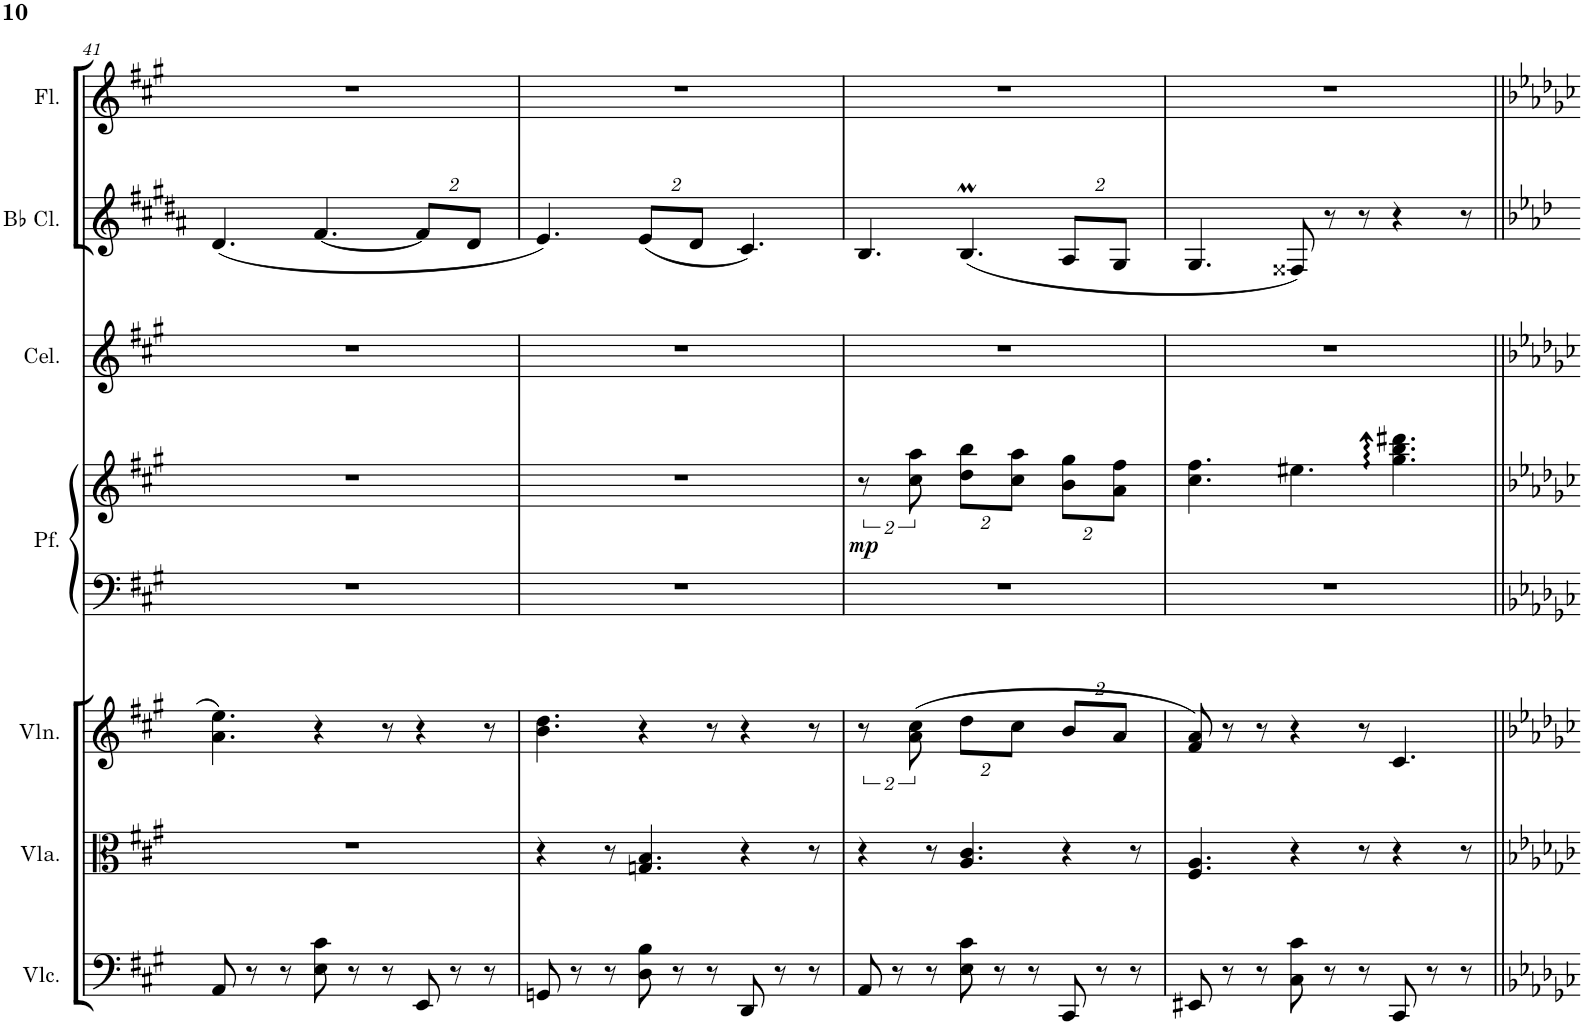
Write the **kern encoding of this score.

**kern	**kern	**kern	**kern	**kern	**dynam	**kern	**kern	**kern
*part7	*part6	*part5	*part4	*part4	*part4	*part3	*part2	*part1
*staff8	*staff7	*staff6	*staff5	*staff4	*staff4/5	*staff3	*staff2	*staff1
*I"Violoncellos	*I"Violas	*I"Violins	*I"Pianoforte	*	*	*I"Celeste / Musical Box	*I"2 Bb Clarinets	*I"2 Flutes
*I'Vlc.	*I'Vla.	*I'Vln.	*I'Pf.	*	*	*I'Cel.	*I'Bb Cl.	*I'Fl.
!!LO:PB:g=z
*clefF4	*clefC3	*clefG2	*clefF4	*clefG2	*	*clefG2	*clefG2	*clefG2
*	*	*	*	*	*	*Trd-7c-12	*Trd1c2	*
*k[f#c#g#]	*k[f#c#g#]	*k[f#c#g#]	*k[f#c#g#]	*k[f#c#g#]	*	*k[f#c#g#]	*k[f#c#g#d#a#]	*k[f#c#g#]
*M9/8	*M9/8	*M9/8	*M9/8	*M9/8	*	*M9/8	*M9/8	*M9/8
=41	=41	=41	=41	=41	=41	=41	=41	=41
8AA/	8%9r	4.a\ 4.ee\	8%9r	8%9r	.	8%9r	(4.d#/	8%9r
8r	.	.	.	.	.	.	.	.
8r	.	.	.	.	.	.	.	.
8E\ 8c#\	.	4r	.	.	.	.	[4.f#/	.
8r	.	.	.	.	.	.	.	.
8r	.	8r	.	.	.	.	.	.
*	*	*	*	*	*	*	*Xbrackettup	*
8EE/	.	4r	.	.	.	.	16%3f#/L]	.
8r	.	.	.	.	.	.	.	.
.	.	.	.	.	.	.	16%3d#/J	.
8r	.	8r	.	.	.	.	.	.
=42	=42	=42	=42	=42	=42	=42	=42	=42
8GGn/	4r	4.b\ 4.dd\	8%9r	8%9r	.	8%9r	4.e/)	8%9r
8r	.	.	.	.	.	.	.	.
8r	8r	.	.	.	.	.	.	.
8D\ 8B\	4.Gn/ 4.B/	4r	.	.	.	.	(16%3e/L	.
8r	.	.	.	.	.	.	.	.
.	.	.	.	.	.	.	16%3d#/J	.
8r	.	8r	.	.	.	.	.	.
8DD/	4r	4r	.	.	.	.	4.c#/)	.
8r	.	.	.	.	.	.	.	.
8r	8r	8r	.	.	.	.	.	.
=43	=43	=43	=43	=43	=43	=43	=43	=43
!	!	!	!	!	!LO:DY:b	!	!	!
8AA/	4r	16%3r	8%9r	16%3r	mp	8%9r	4.B/	8%9r
8r	.	.	.	.	.	.	.	.
.	.	(16%3a\ 16%3cc#\	.	16%3cc#\ 16%3aa\	.	.	.	.
8r	8r	.	.	.	.	.	.	.
*	*	*Xbrackettup	*	*Xbrackettup	*	*	*	*
8E\ 8c#\	4.A/ 4.c#/	16%3dd\L	.	16%3dd\ 16%3bb\L	.	.	(4.BM/	.
8r	.	.	.	.	.	.	.	.
.	.	16%3cc#\J	.	16%3cc#\ 16%3aa\J	.	.	.	.
8r	.	.	.	.	.	.	.	.
8CC#/	4r	16%3b/L	.	16%3b\ 16%3gg#\L	.	.	16%3A#/L	.
8r	.	.	.	.	.	.	.	.
.	.	16%3a/J	.	16%3a\ 16%3ff#\J	.	.	16%3G#/J	.
8r	8r	.	.	.	.	.	.	.
=44	=44	=44	=44	=44	=44	=44	=44	=44
8EE#X/	4.F#/ 4.A/	8f#/ 8a/)	8%9r	4.cc#\ 4.ff#\	.	8%9r	4.G#/	8%9r
8r	.	8r	.	.	.	.	.	.
8r	.	8r	.	.	.	.	.	.
8C#\ 8c#\	4r	4r	.	4.ee#X\	.	.	8F##X/)	.
8r	.	.	.	.	.	.	8r	.
8r	8r	8r	.	.	.	.	8r	.
8CC#/	4r	4.c#/	.	4.gg#\ 4.bb\ 4.ddd#X\	.	.	4r	.
8r	.	.	.	.	.	.	.	.
8r	8r	.	.	.	.	.	8r	.
=||	=||	=||	=||	=||	=||	=||	=||	=||
*-	*-	*-	*-	*-	*-	*-	*-	*-
